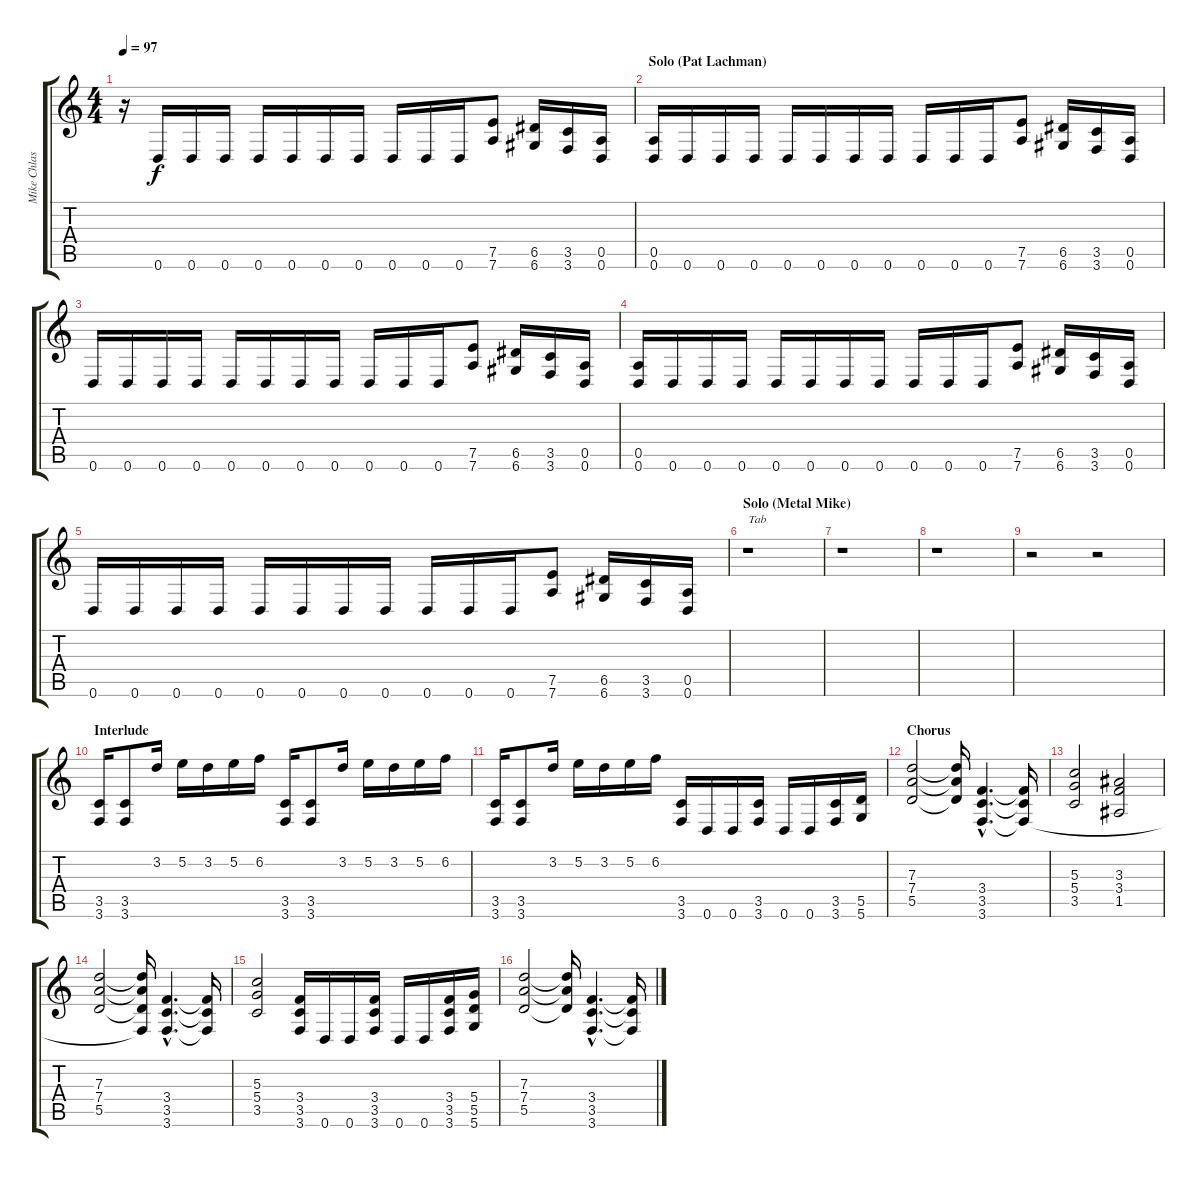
\track ("Mike Chlasciak" "Mike Chlas") {instrument distortionguitar}
\staff {score tabs}
\tuning (E4 B3 G3 D3 A2 D2) {hide}
\ts (4 4)
\tempo 97
\clef g2
\ks c
r.16{dy f} 0.6.16 0.6.16 0.6.16 0.6.16 0.6.16 0.6.16 0.6.16 0.6.16 0.6.16 0.6.16 (7.5 7.6).8 (6.5 6.6).16 (3.5 3.6).16 (0.5 0.6).16 |
\section ("" "Solo (Pat Lachman)")
(0.5 0.6).16 0.6.16 0.6.16 0.6.16 0.6.16 0.6.16 0.6.16 0.6.16 0.6.16 0.6.16 0.6.16 (7.5 7.6).8 (6.5 6.6).16 (3.5 3.6).16 (0.5 0.6).16 |
0.6.16 0.6.16 0.6.16 0.6.16 0.6.16 0.6.16 0.6.16 0.6.16 0.6.16 0.6.16 0.6.16 (7.5 7.6).8 (6.5 6.6).16 (3.5 3.6).16 (0.5 0.6).16 |
(0.5 0.6).16 0.6.16 0.6.16 0.6.16 0.6.16 0.6.16 0.6.16 0.6.16 0.6.16 0.6.16 0.6.16 (7.5 7.6).8 (6.5 6.6).16 (3.5 3.6).16 (0.5 0.6).16 |
0.6.16 0.6.16 0.6.16 0.6.16 0.6.16 0.6.16 0.6.16 0.6.16 0.6.16 0.6.16 0.6.16 (7.5 7.6).8 (6.5 6.6).16 (3.5 3.6).16 (0.5 0.6).16 |
\section ("" "Solo (Metal Mike)")
r.1{txt "Tab"} |
r.1 |
r.1 |
r.2 r.2 |
\section ("" "Interlude")
(3.5 3.6).16 (3.5 3.6).8 3.2.16 5.2.16 3.2.16 5.2.16 6.2.16 (3.5 3.6).16 (3.5 3.6).8 3.2.16 5.2.16 3.2.16 5.2.16 6.2.16 |
(3.5 3.6).16 (3.5 3.6).8 3.2.16 5.2.16 3.2.16 5.2.16 6.2.16 (3.5 3.6).16 0.6.16 0.6.16 (3.5 3.6).16 0.6.16 0.6.16 (3.5 3.6).16 (5.5 5.6).16 |
\section ("" "Chorus")
(7.3 7.4 5.5).2 (7.3{t} 7.4{t} 5.5{t}).16 (3.4{hac} 3.5{hac} 3.6{hac}).4{d} (3.4{t} 3.5{t} 3.6{t}).16 |
(5.3 5.4 3.5).2 (3.3 3.4 1.5).2 |
(7.3 7.4 5.5).2 (7.3{t} 7.4{t} 5.5{t} 3.6{t}).16 (3.4{hac} 3.5{hac} 3.6{hac}).4{d} (3.4{t} 3.5{t} 3.6{t}).16 |
(5.3 5.4 3.5).2 (3.4 3.5 3.6).16 0.6.16 0.6.16 (3.4 3.5 3.6).16 0.6.16 0.6.16 (3.4 3.5 3.6).16 (5.4 5.5 5.6).16 |
(7.3 7.4 5.5).2 (7.3{t} 7.4{t} 5.5{t}).16 (3.4{hac} 3.5{hac} 3.6{hac}).4{d} (3.4{t} 3.5{t} 3.6{t}).16
